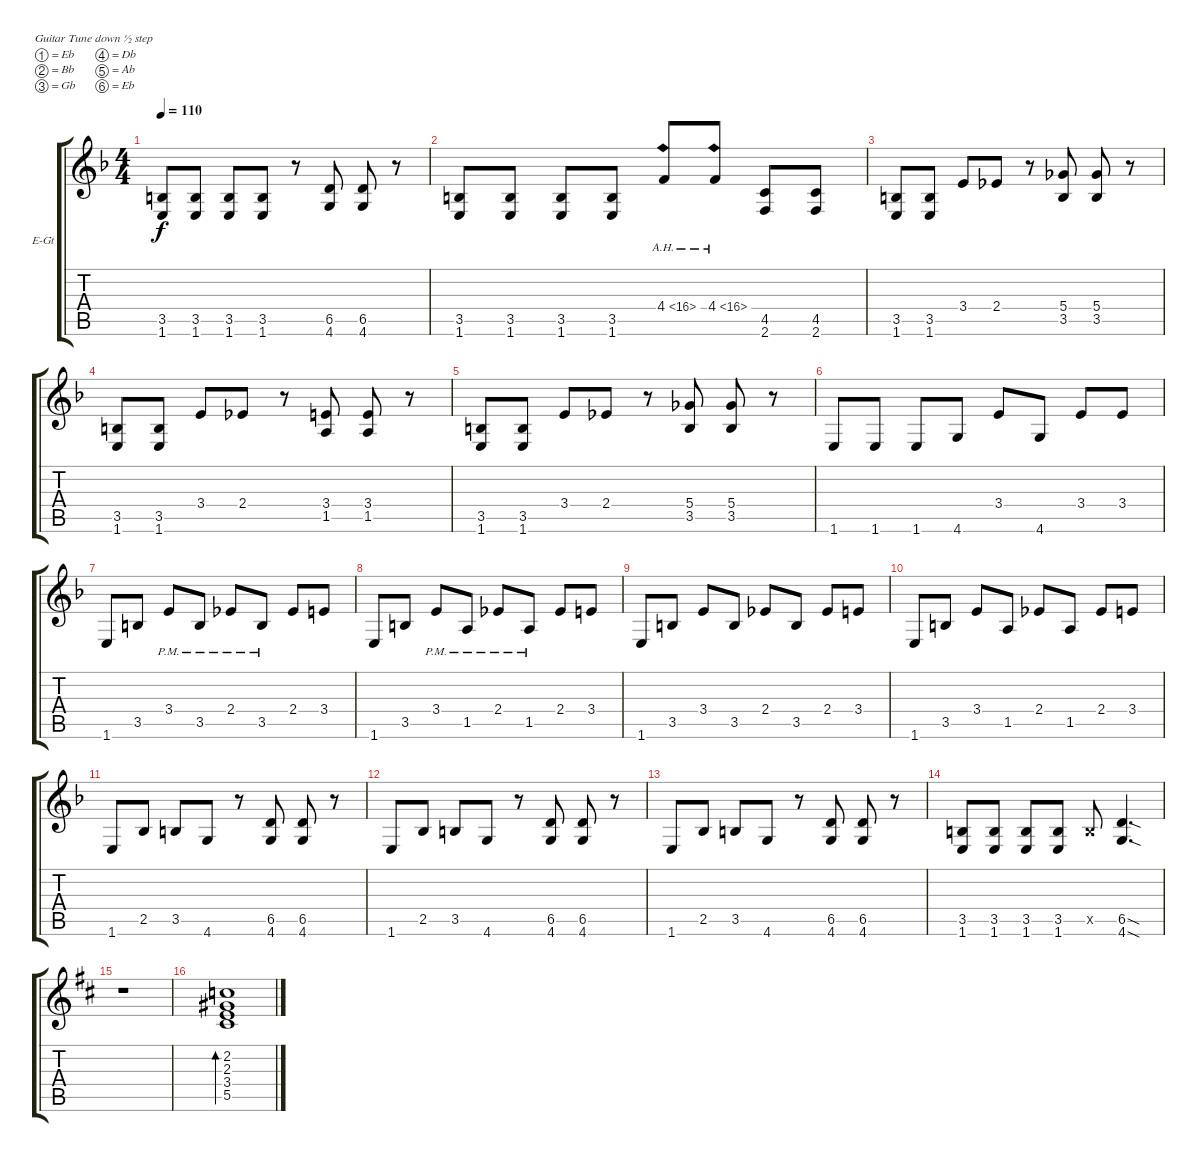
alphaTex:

\bracketExtendMode groupsimilarinstruments
\firstSystemTrackNameOrientation horizontal
\otherSystemsTrackNameOrientation horizontal
\track ("Untitled" "E-Gt") {instrument overdrivenguitar}
\staff {score tabs}
\tuning (Eb4 Bb3 Gb3 Db3 Ab2 Eb2)
\ts (4 4)
\tempo 110
\clef g2
\ks f
(3.5 1.6).8{dy f} (3.5 1.6).8 (3.5 1.6).8 (3.5 1.6).8 r.8 (6.5 4.6).8 (6.5 4.6).8 r.8 |
(3.5 1.6).8 (3.5 1.6).8 (3.5 1.6).8 (3.5 1.6).8 4.4{ah 12}.8 4.4{ah 12}.8 (4.5 2.6).8 (4.5 2.6).8 |
(3.5 1.6).8 (3.5 1.6).8 3.4.8 2.4.8 r.8 (5.4 3.5).8 (5.4 3.5).8 r.8 |
(3.5 1.6).8 (3.5 1.6).8 3.4.8 2.4.8 r.8 (3.4 1.5).8 (3.4 1.5).8 r.8 |
(3.5 1.6).8 (3.5 1.6).8 3.4.8 2.4.8 r.8 (5.4 3.5).8 (5.4 3.5).8 r.8 |
1.6.8 1.6.8 1.6.8 4.6.8 3.4.8 4.6.8 3.4.8 3.4.8 |
1.6.8 3.5.8 3.4{pm}.8 3.5{pm}.8 2.4{pm}.8 3.5{pm}.8 2.4.8 3.4.8 |
1.6.8 3.5.8 3.4{pm}.8 1.5{pm}.8 2.4{pm}.8 1.5{pm}.8 2.4.8 3.4.8 |
1.6.8 3.5.8 3.4.8 3.5.8 2.4.8 3.5.8 2.4.8 3.4.8 |
1.6.8 3.5.8 3.4.8 1.5.8 2.4.8 1.5.8 2.4.8 3.4.8 |
1.6.8 2.5.8 3.5.8 4.6.8 r.8 (6.5 4.6).8 (6.5 4.6).8 r.8 |
1.6.8 2.5.8 3.5.8 4.6.8 r.8 (6.5 4.6).8 (6.5 4.6).8 r.8 |
1.6.8 2.5.8 3.5.8 4.6.8 r.8 (6.5 4.6).8 (6.5 4.6).8 r.8 |
(3.5 1.6).8 (3.5 1.6).8 (3.5 1.6).8 (3.5 1.6).8 3.5{x}.8 (6.5{sod} 4.6{sod}).4{d} |
\ks d
r.1 |
(2.2 2.3 3.4 5.5).1{bd 30}
